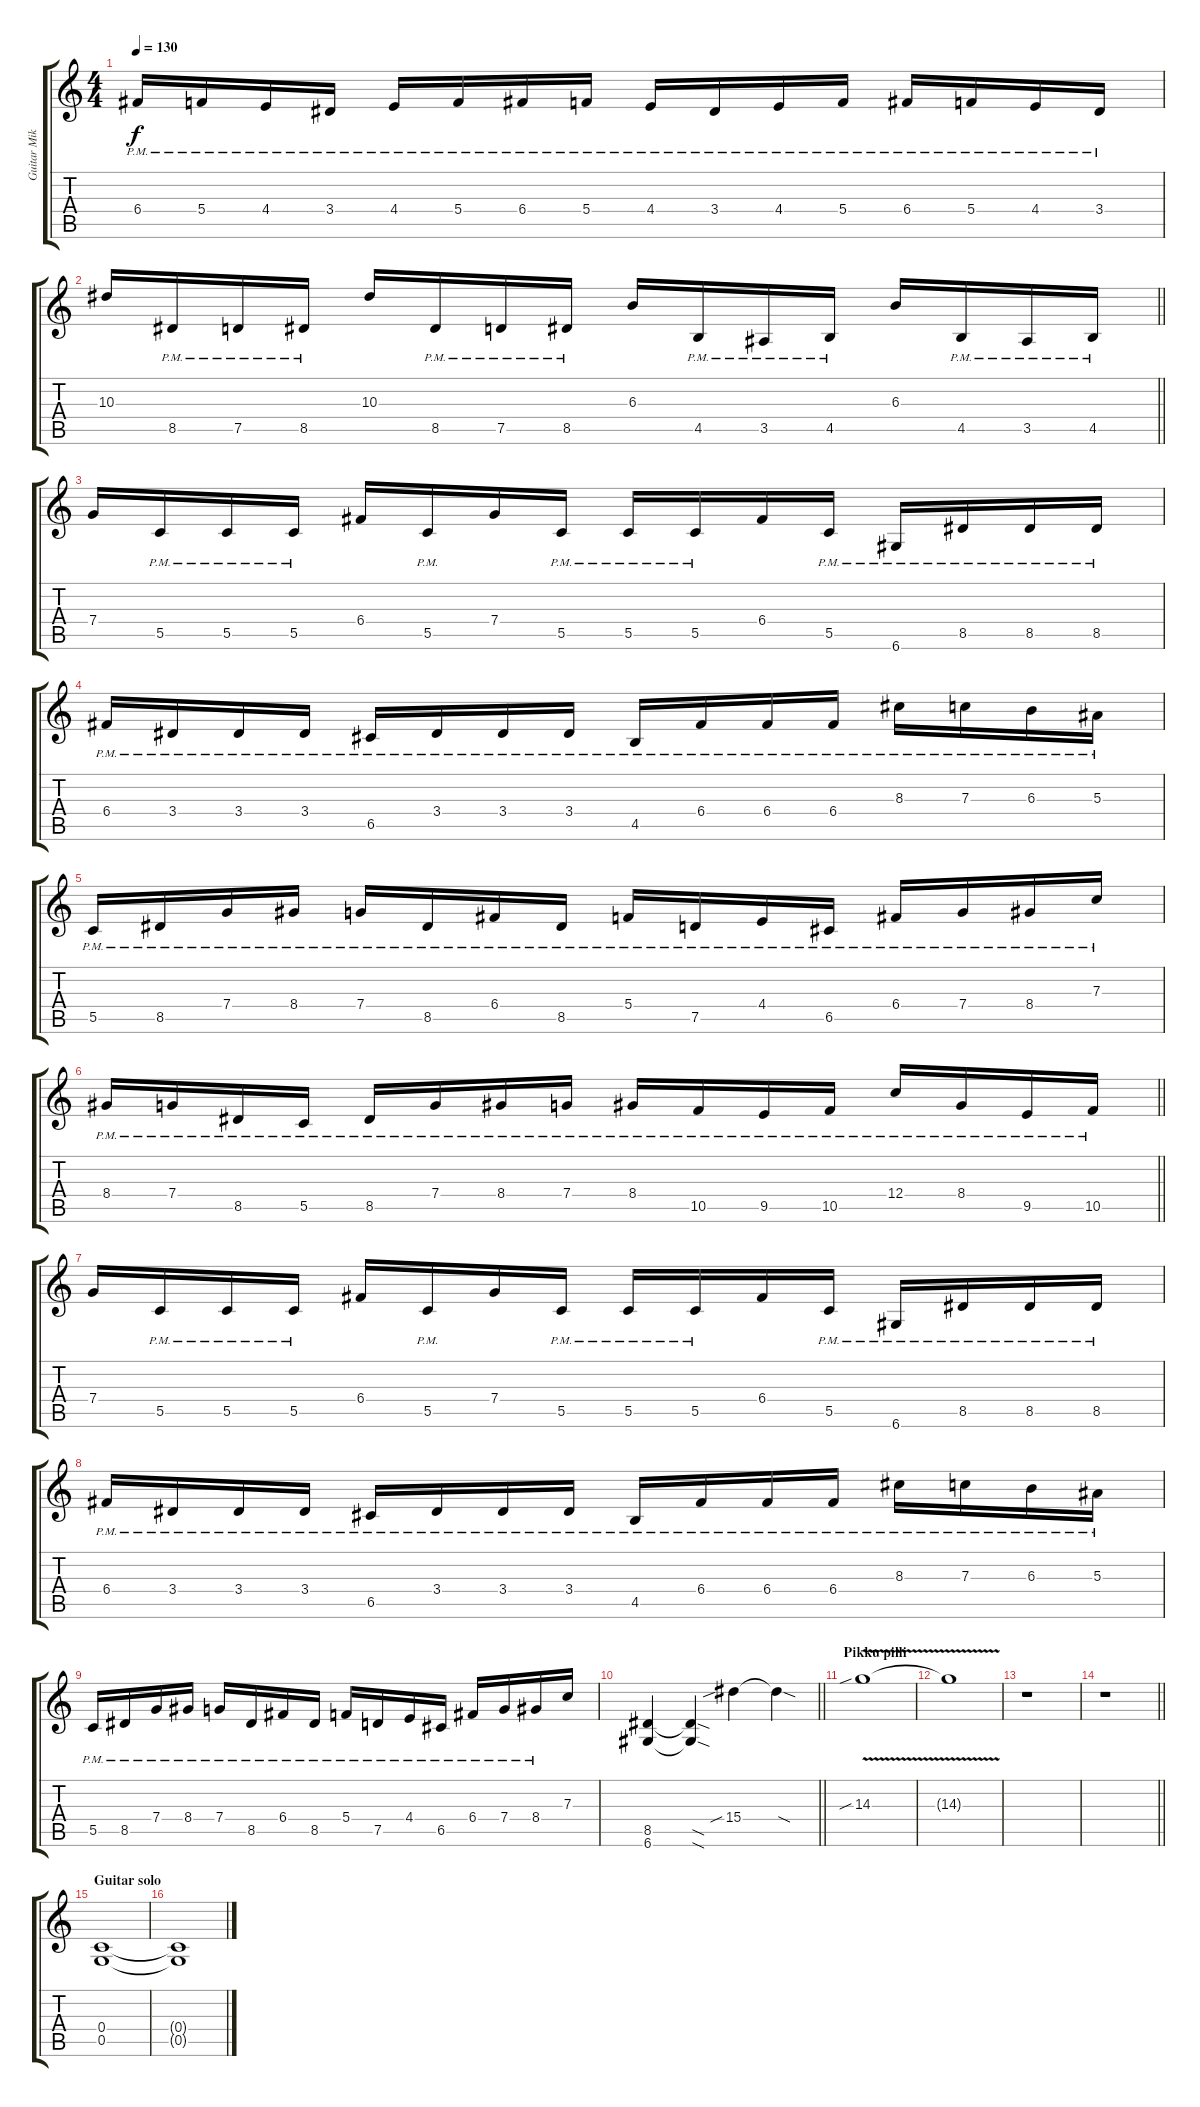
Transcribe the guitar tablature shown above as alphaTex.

\track ("Guitar Mika" "Guitar Mik") {instrument overdrivenguitar}
\staff {score tabs}
\tuning (D4 A3 F3 C3 G2 D2) {hide}
\ts (4 4)
\tempo 130
\clef g2
\ks c
6.4{pm}.16{dy f} 5.4{pm}.16 4.4{pm}.16 3.4{pm}.16 4.4{pm}.16 5.4{pm}.16 6.4{pm}.16 5.4{pm}.16 4.4{pm}.16 3.4{pm}.16 4.4{pm}.16 5.4{pm}.16 6.4{pm}.16 5.4{pm}.16 4.4{pm}.16 3.4{pm}.16 |
\barLineRight lightlight
10.3.16 8.5{pm}.16 7.5{pm}.16 8.5{pm}.16 10.3.16 8.5{pm}.16 7.5{pm}.16 8.5{pm}.16 6.3.16 4.5{pm}.16 3.5{pm}.16 4.5{pm}.16 6.3.16 4.5{pm}.16 3.5{pm}.16 4.5{pm}.16 |
7.4.16 5.5{pm}.16 5.5{pm}.16 5.5{pm}.16 6.4.16 5.5{pm}.16 7.4.16 5.5{pm}.16 5.5{pm}.16 5.5{pm}.16 6.4.16 5.5{pm}.16 6.6{pm}.16 8.5{pm}.16 8.5{pm}.16 8.5{pm}.16 |
6.4{pm}.16 3.4{pm}.16 3.4{pm}.16 3.4{pm}.16 6.5{pm}.16 3.4{pm}.16 3.4{pm}.16 3.4{pm}.16 4.5{pm}.16 6.4{pm}.16 6.4{pm}.16 6.4{pm}.16 8.3{pm}.16 7.3{pm}.16 6.3{pm}.16 5.3{pm}.16 |
5.5{pm}.16 8.5{pm}.16 7.4{pm}.16 8.4{pm}.16 7.4{pm}.16 8.5{pm}.16 6.4{pm}.16 8.5{pm}.16 5.4{pm}.16 7.5{pm}.16 4.4{pm}.16 6.5{pm}.16 6.4{pm}.16 7.4{pm}.16 8.4{pm}.16 7.3{pm}.16 |
\barLineRight lightlight
8.4{pm}.16 7.4{pm}.16 8.5{pm}.16 5.5{pm}.16 8.5{pm}.16 7.4{pm}.16 8.4{pm}.16 7.4{pm}.16 8.4{pm}.16 10.5{pm}.16 9.5{pm}.16 10.5{pm}.16 12.4{pm}.16 8.4{pm}.16 9.5{pm}.16 10.5{pm}.16 |
7.4.16 5.5{pm}.16 5.5{pm}.16 5.5{pm}.16 6.4.16 5.5{pm}.16 7.4.16 5.5{pm}.16 5.5{pm}.16 5.5{pm}.16 6.4.16 5.5{pm}.16 6.6{pm}.16 8.5{pm}.16 8.5{pm}.16 8.5{pm}.16 |
6.4{pm}.16 3.4{pm}.16 3.4{pm}.16 3.4{pm}.16 6.5{pm}.16 3.4{pm}.16 3.4{pm}.16 3.4{pm}.16 4.5{pm}.16 6.4{pm}.16 6.4{pm}.16 6.4{pm}.16 8.3{pm}.16 7.3{pm}.16 6.3{pm}.16 5.3{pm}.16 |
5.5{pm}.16 8.5{pm}.16 7.4{pm}.16 8.4{pm}.16 7.4{pm}.16 8.5{pm}.16 6.4{pm}.16 8.5{pm}.16 5.4{pm}.16 7.5{pm}.16 4.4{pm}.16 6.5{pm}.16 6.4{pm}.16 7.4{pm}.16 8.4{pm}.16 7.3.16 |
\barLineRight lightlight
(8.5 6.6).4 (8.5{sod t} 6.6{sod t}).4 15.4{sib}.4 15.4{sod t}.4 |
\section ("" "Pikku pilli")
14.3{v sib}.1 |
14.3{t}.1 |
r.1 |
\barLineRight lightlight
r.1 |
\section ("" "Guitar solo")
(0.4 0.5).1 |
(0.4{t} 0.5{t}).1
